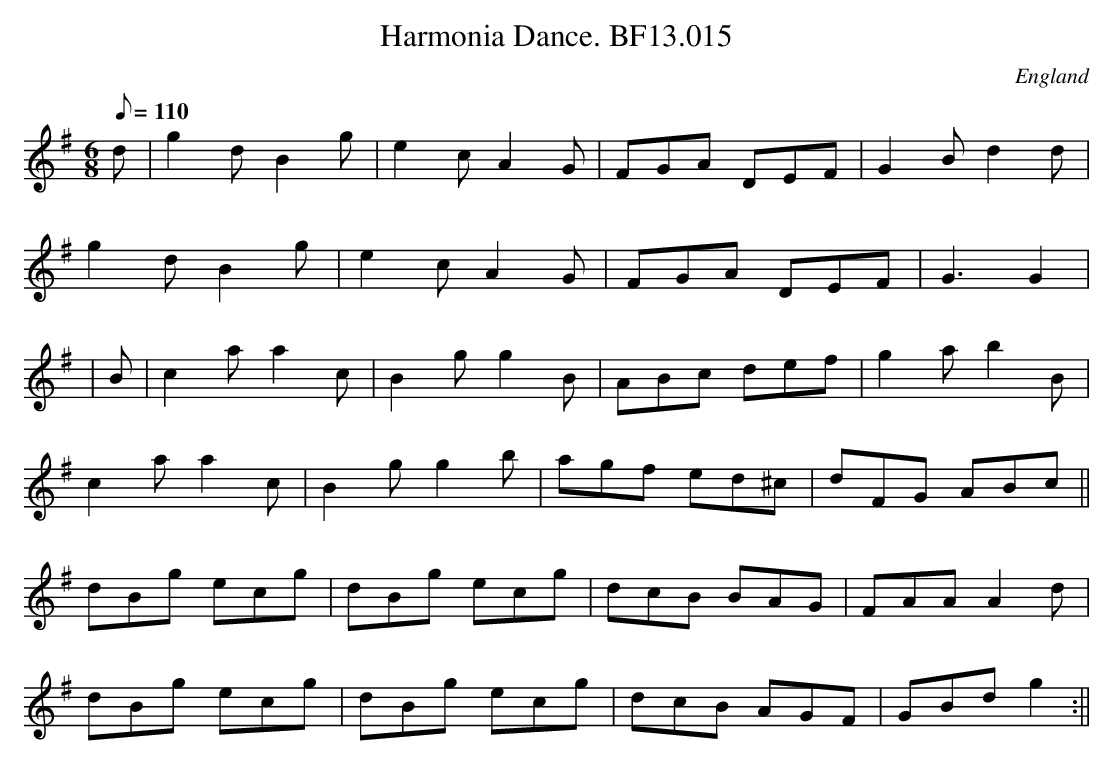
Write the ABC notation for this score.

X:1
T:Harmonia Dance. BF13.015
M:6/8
L:1/8
Q:110
O:England
K:G major
d|g2dB2g|e2cA2G|FGA DEF|G2Bd2d|!
g2dB2g|e2cA2G|FGA DEF|G3G2|!
|B|c2aa2c|B2gg2B|ABc def|g2ab2B|!
c2aa2c|B2gg2b|agf ed^c|dFG ABc||!
dBg ecg|dBg ecg|dcB BAG|FAA A2d|!
dBg ecg|dBg ecg |dcB AGF|GBdg2:||
